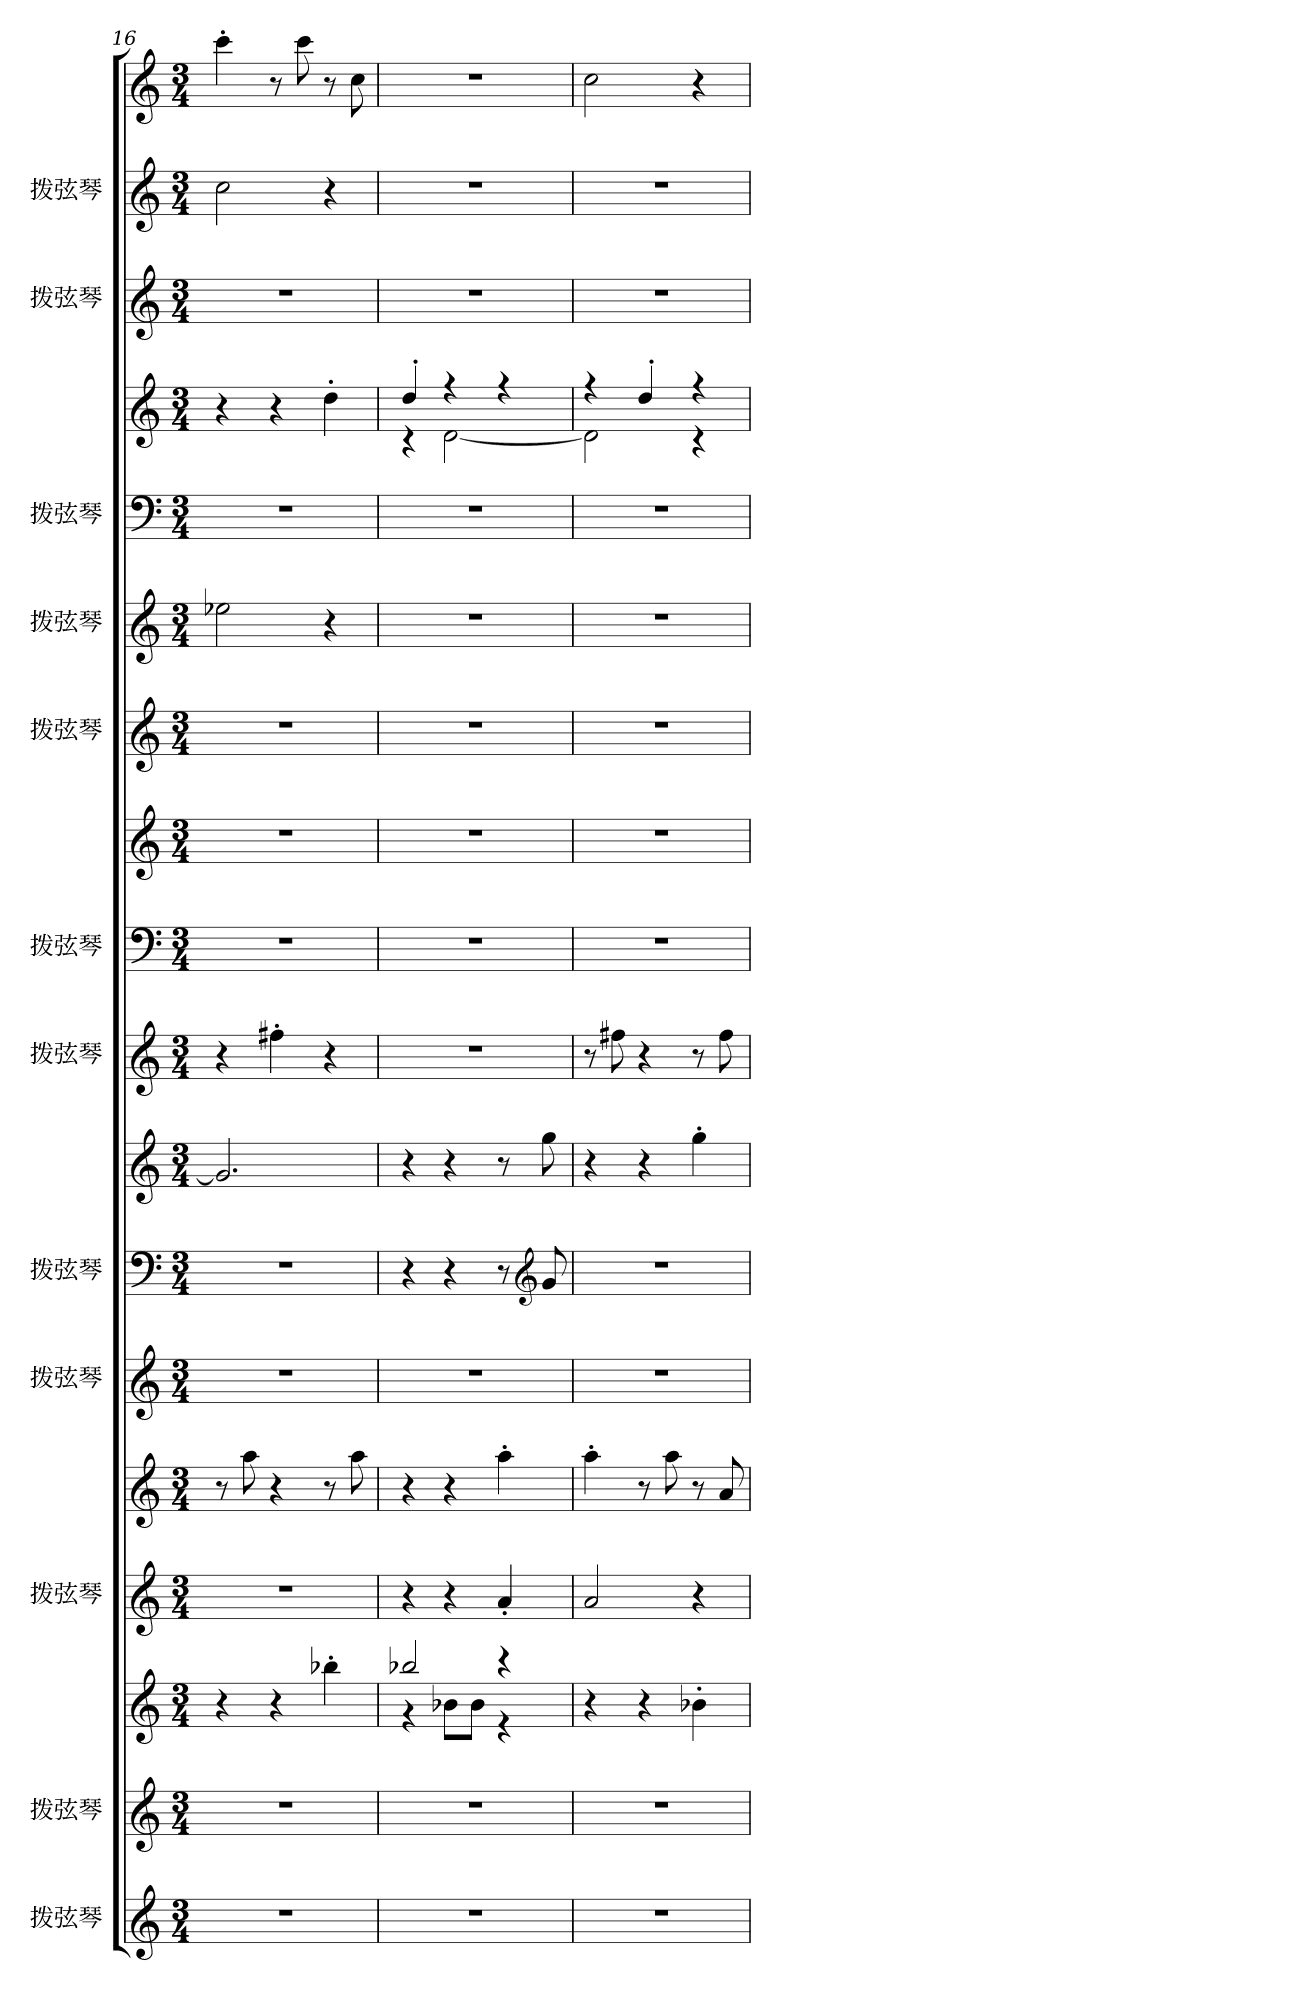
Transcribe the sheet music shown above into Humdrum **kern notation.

**kern	**kern	**kern	**kern	**kern	**kern	**kern	**kern	**kern	**kern	**kern	**kern	**kern	**kern	**kern	**kern	**kern	**kern
*part12	*part11	*part11	*part10	*part10	*part9	*part8	*part8	*part7	*part6	*part6	*part5	*part4	*part3	*part3	*part2	*part1	*part1
*staff18	*staff17	*staff16	*staff15	*staff14	*staff13	*staff12	*staff11	*staff10	*staff9	*staff8	*staff7	*staff6	*staff5	*staff4	*staff3	*staff2	*staff1
*I"拨弦琴	*I"拨弦琴	*	*I"拨弦琴	*	*I"拨弦琴	*I"拨弦琴	*	*I"拨弦琴	*I"拨弦琴	*	*I"拨弦琴	*I"拨弦琴	*I"拨弦琴	*	*I"拨弦琴	*I"拨弦琴	*
*clefG2	*clefG2	*clefG2	*clefG2	*clefG2	*clefG2	*clefF4	*clefG2	*clefG2	*clefF4	*clefG2	*clefG2	*clefG2	*clefF4	*clefG2	*clefG2	*clefG2	*clefG2
*k[]	*k[]	*k[]	*k[]	*k[]	*k[]	*k[]	*k[]	*k[]	*k[]	*k[]	*k[]	*k[]	*k[]	*k[]	*k[]	*k[]	*k[]
*M3/4	*M3/4	*M3/4	*M3/4	*M3/4	*M3/4	*M3/4	*M3/4	*M3/4	*M3/4	*M3/4	*M3/4	*M3/4	*M3/4	*M3/4	*M3/4	*M3/4	*M3/4
=16	=16	=16	=16	=16	=16	=16	=16	=16	=16	=16	=16	=16	=16	=16	=16	=16	=16
2.r	2.r	4r	2.r	8r	2.r	2.r	2.g/]	4r	2.r	2.r	2.r	2ee-X\	2.r	4r	2.r	2cc\	4ccc'\
.	.	.	.	8aa\	.	.	.	.	.	.	.	.	.	.	.	.	.
.	.	4r	.	4r	.	.	.	4ff#X'\	.	.	.	.	.	4r	.	.	8r
.	.	.	.	.	.	.	.	.	.	.	.	.	.	.	.	.	8ccc\
.	.	4bb-X'\	.	8r	.	.	.	4r	.	.	.	4r	.	4dd'\	.	4r	8r
.	.	.	.	8aa\	.	.	.	.	.	.	.	.	.	.	.	.	8cc\
=17	=17	=17	=17	=17	=17	=17	=17	=17	=17	=17	=17	=17	=17	=17	=17	=17	=17
*	*	*^	*	*	*	*	*	*	*	*	*	*	*	*^	*	*	*
2.r	2.r	2bb-X/	4r	4r	4r	2.r	4r	4r	2.r	2.r	2.r	2.r	2.r	2.r	4dd'/	4r	2.r	2.r	2.r
.	.	.	8b-X\L	4r	4r	.	4r	4r	.	.	.	.	.	.	4r	[2d\	.	.	.
.	.	.	8b-\J	.	.	.	.	.	.	.	.	.	.	.	.	.	.	.	.
.	.	4r	4r	4a'/	4aa'\	.	8r	8r	.	.	.	.	.	.	4r	.	.	.	.
*	*	*	*	*	*	*	*clefG2	*	*	*	*	*	*	*	*	*	*	*	*
.	.	.	.	.	.	.	8g/	8gg\	.	.	.	.	.	.	.	.	.	.	.
*	*	*v	*v	*	*	*	*	*	*	*	*	*	*	*	*	*	*	*	*
=18	=18	=18	=18	=18	=18	=18	=18	=18	=18	=18	=18	=18	=18	=18	=18	=18	=18	=18
2.r	2.r	4r	2a/	4aa'\	2.r	2.r	4r	8r	2.r	2.r	2.r	2.r	2.r	4r	2d\]	2.r	2.r	2cc\
.	.	.	.	.	.	.	.	8ff#X\	.	.	.	.	.	.	.	.	.	.
.	.	4r	.	8r	.	.	4r	4r	.	.	.	.	.	4dd'/	.	.	.	.
.	.	.	.	8aa\	.	.	.	.	.	.	.	.	.	.	.	.	.	.
.	.	4b-X'\	4r	8r	.	.	4gg'\	8r	.	.	.	.	.	4r	4r	.	.	4r
.	.	.	.	8a/	.	.	.	8ff#\	.	.	.	.	.	.	.	.	.	.
*	*	*	*	*	*	*	*	*	*	*	*	*	*	*v	*v	*	*	*
=	=	=	=	=	=	=	=	=	=	=	=	=	=	=	=	=	=
*-	*-	*-	*-	*-	*-	*-	*-	*-	*-	*-	*-	*-	*-	*-	*-	*-	*-
